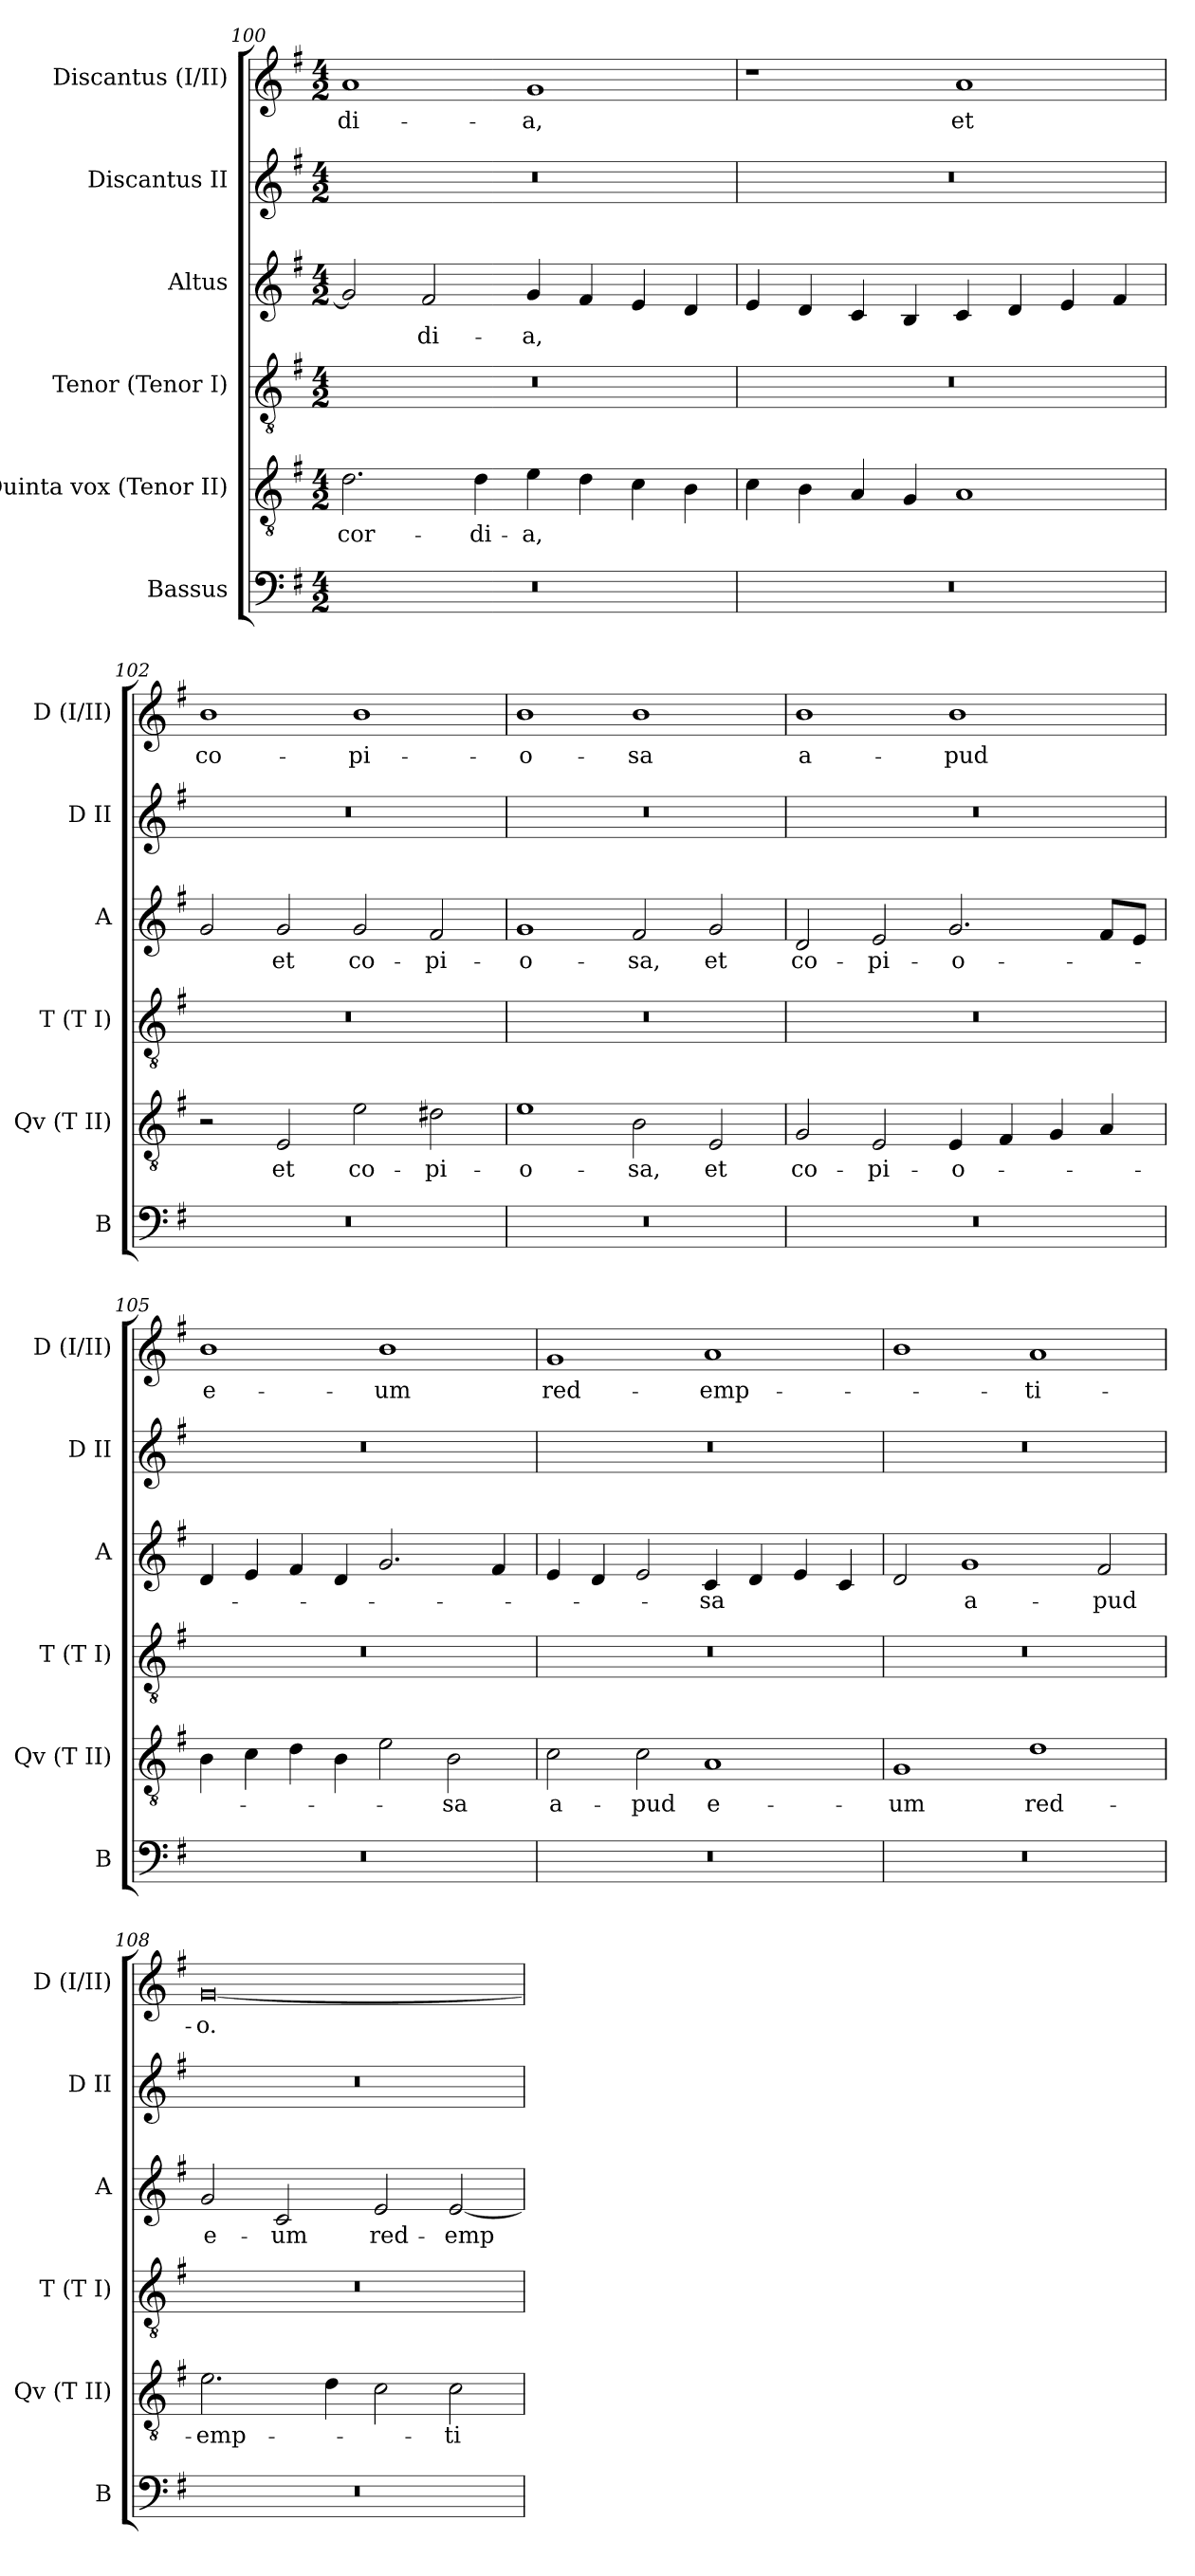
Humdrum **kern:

**kern	**kern	**text	**kern	**kern	**text	**kern	**kern	**text
*part6	*part5	*part5	*part4	*part3	*part3	*part2	*part1	*part1
*staff6	*staff5	*staff5	*staff4	*staff3	*staff3	*staff2	*staff1	*staff1
*I"Bassus	*I"Quinta vox (Tenor II)	*	*I"Tenor (Tenor I)	*I"Altus	*	*I"Discantus II	*I"Discantus (I/II)	*
*I'B	*I'Qv (T II)	*	*I'T (T I)	*I'A	*	*I'D II	*I'D  (I/II)	*
!!LO:LB:g=z
*clefF4	*clefGv2	*	*clefGv2	*clefG2	*	*clefG2	*clefG2	*
*k[f#]	*k[f#]	*	*k[f#]	*k[f#]	*	*k[f#]	*k[f#]	*
*G:	*G:	*	*G:	*G:	*	*G:	*G:	*
*M4/2	*M4/2	*	*M4/2	*M4/2	*	*M4/2	*M4/2	*
=100	=100	=100	=100	=100	=100	=100	=100	=100
0r	2.d\	-cor-	0r	2g/]	.	0r	1a	-di-
.	.	.	.	2f#/	-di-	.	.	.
.	4d\	-di-	.	.	.	.	.	.
.	4e\	-a,	.	4g/	-a,	.	1g	-a,
.	4d\	.	.	4f#/	.	.	.	.
.	4c\	.	.	4e/	.	.	.	.
.	4B\	.	.	4d/	.	.	.	.
=101	=101	=101	=101	=101	=101	=101	=101	=101
0r	4c\	.	0r	4e/	.	0r	1r	.
.	4B\	.	.	4d/	.	.	.	.
.	4A/	.	.	4c/	.	.	.	.
.	4G/	.	.	4B/	.	.	.	.
.	1A	.	.	4c/	.	.	1a	et
.	.	.	.	4d/	.	.	.	.
.	.	.	.	4e/	.	.	.	.
.	.	.	.	4f#/	.	.	.	.
=102	=102	=102	=102	=102	=102	=102	=102	=102
0r	2r	.	0r	2g/	.	0r	1b	co-
.	2E/	et	.	2g/	et	.	.	.
.	2e\	co-	.	2g/	co-	.	1b	-pi-
.	2d#X\	-pi-	.	2f#/	-pi-	.	.	.
=103	=103	=103	=103	=103	=103	=103	=103	=103
0r	1e	-o-	0r	1g	-o-	0r	1b	-o-
.	2B\	-sa,	.	2f#/	-sa,	.	1b	-sa
.	2E/	et	.	2g/	et	.	.	.
=104	=104	=104	=104	=104	=104	=104	=104	=104
0r	2G/	co-	0r	2d/	co-	0r	1b	a-
.	2E/	-pi-	.	2e/	-pi-	.	.	.
.	4E/	-o-	.	2.g/	-o-	.	1b	-pud
.	4F#/	.	.	.	.	.	.	.
.	4G/	.	.	.	.	.	.	.
.	4A/	.	.	8f#/L	.	.	.	.
.	.	.	.	8e/J	.	.	.	.
!!LO:LB:g=z
=105	=105	=105	=105	=105	=105	=105	=105	=105
0r	4B\	.	0r	4d/	.	0r	1b	e-
.	4c\	.	.	4e/	.	.	.	.
.	4d\	.	.	4f#/	.	.	.	.
.	4B\	.	.	4d/	.	.	.	.
.	2e\	.	.	2.g/	.	.	1b	-um
.	2B\	-sa	.	.	.	.	.	.
.	.	.	.	4f#/	.	.	.	.
=106	=106	=106	=106	=106	=106	=106	=106	=106
0r	2c\	a-	0r	4e/	.	0r	1g	red-
.	.	.	.	4d/	.	.	.	.
.	2c\	-pud	.	2e/	.	.	.	.
.	1A	e-	.	4c/	-sa	.	1a	-emp-
.	.	.	.	4d/	.	.	.	.
.	.	.	.	4e/	.	.	.	.
.	.	.	.	4c/	.	.	.	.
=107	=107	=107	=107	=107	=107	=107	=107	=107
0r	1G	-um	0r	2d/	.	0r	1b	.
.	.	.	.	1g	a-	.	.	.
.	1d	red-	.	.	.	.	1a	-ti-
.	.	.	.	2f#/	-pud	.	.	.
=108	=108	=108	=108	=108	=108	=108	=108	=108
0r	2.e\	-emp-	0r	2g/	e-	0r	[0g	-o.
.	.	.	.	2c/	-um	.	.	.
.	4d\	.	.	.	.	.	.	.
.	2c\	.	.	2e/	red-	.	.	.
.	2c\	-ti-	.	[2e/	-emp-	.	.	.
=	=	=	=	=	=	=	=	=
*-	*-	*-	*-	*-	*-	*-	*-	*-
